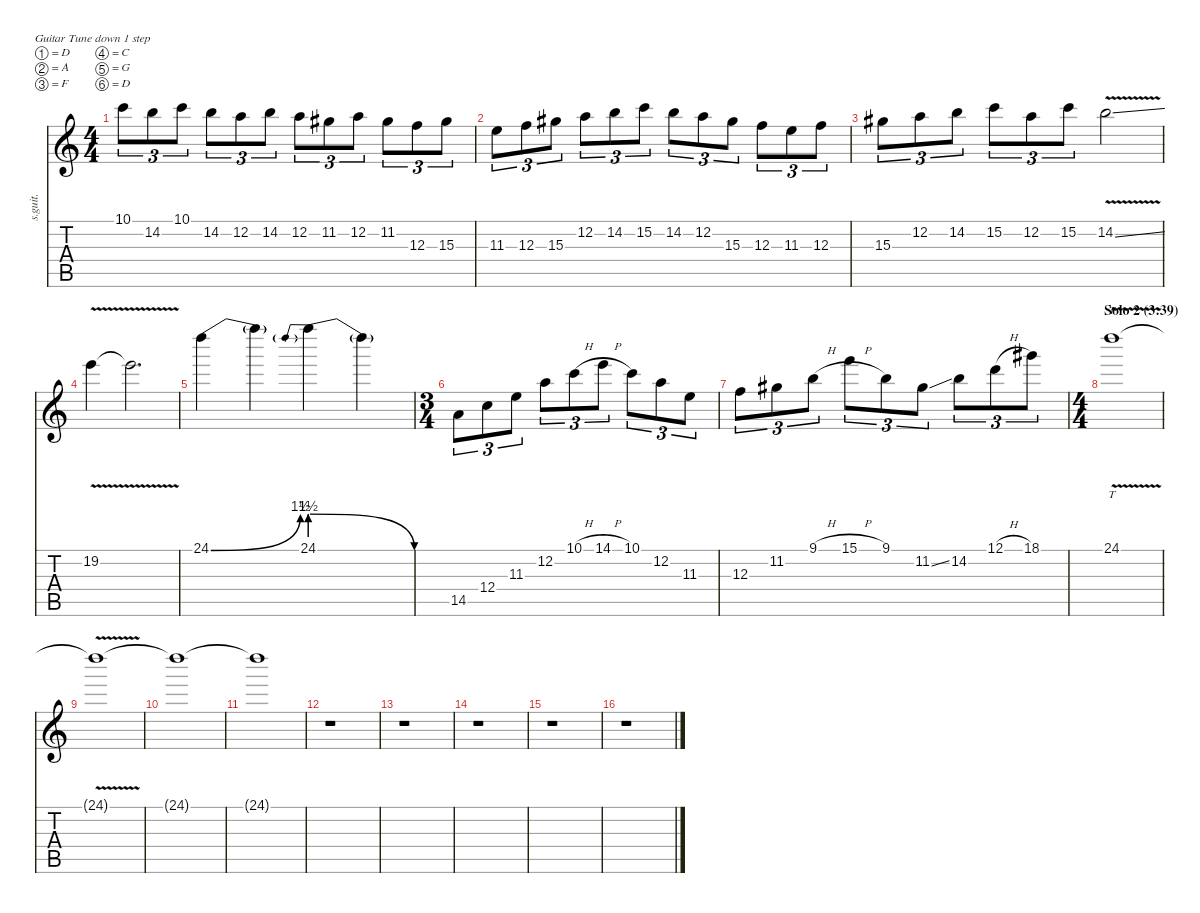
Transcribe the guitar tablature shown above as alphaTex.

\defaultSystemsLayout 4
\hideDynamics
\bracketExtendMode nobrackets
\track ("Guitar III (solo)" "s.guit.") {instrument distortionguitar}
\staff {score tabs}
\tuning (D4 A3 F3 C3 G2 D2)
\ts (4 4)
\tempo (240 hide)
\clef g2
\ks c
10.1.8{tu (3 2) lyrics (0 "") lyrics (1 "") lyrics (2 "") lyrics (3 "") lyrics (4 "") dy f} 14.2.8{tu (3 2) lyrics (0 "") lyrics (1 "") lyrics (2 "") lyrics (3 "") lyrics (4 "")} 10.1.8{tu (3 2) lyrics (0 "") lyrics (1 "") lyrics (2 "") lyrics (3 "") lyrics (4 "")} 14.2.8{tu (3 2) lyrics (0 "") lyrics (1 "") lyrics (2 "") lyrics (3 "") lyrics (4 "")} 12.2.8{tu (3 2) lyrics (0 "") lyrics (1 "") lyrics (2 "") lyrics (3 "") lyrics (4 "")} 14.2.8{tu (3 2) lyrics (0 "") lyrics (1 "") lyrics (2 "") lyrics (3 "") lyrics (4 "")} 12.2.8{tu (3 2) lyrics (0 "") lyrics (1 "") lyrics (2 "") lyrics (3 "") lyrics (4 "")} 11.2{acc #}.8{tu (3 2) lyrics (0 "") lyrics (1 "") lyrics (2 "") lyrics (3 "") lyrics (4 "")} 12.2.8{tu (3 2) lyrics (0 "") lyrics (1 "") lyrics (2 "") lyrics (3 "") lyrics (4 "")} 11.2{acc #}.8{tu (3 2) lyrics (0 "") lyrics (1 "") lyrics (2 "") lyrics (3 "") lyrics (4 "")} 12.3.8{tu (3 2) lyrics (0 "") lyrics (1 "") lyrics (2 "") lyrics (3 "") lyrics (4 "")} 15.3{acc #}.8{tu (3 2) lyrics (0 "") lyrics (1 "") lyrics (2 "") lyrics (3 "") lyrics (4 "")} |
11.3.8{tu (3 2) lyrics (0 "") lyrics (1 "") lyrics (2 "") lyrics (3 "") lyrics (4 "")} 12.3.8{tu (3 2) lyrics (0 "") lyrics (1 "") lyrics (2 "") lyrics (3 "") lyrics (4 "")} 15.3{acc #}.8{tu (3 2) lyrics (0 "") lyrics (1 "") lyrics (2 "") lyrics (3 "") lyrics (4 "")} 12.2.8{tu (3 2) lyrics (0 "") lyrics (1 "") lyrics (2 "") lyrics (3 "") lyrics (4 "")} 14.2.8{tu (3 2) lyrics (0 "") lyrics (1 "") lyrics (2 "") lyrics (3 "") lyrics (4 "")} 15.2.8{tu (3 2) lyrics (0 "") lyrics (1 "") lyrics (2 "") lyrics (3 "") lyrics (4 "")} 14.2.8{tu (3 2) lyrics (0 "") lyrics (1 "") lyrics (2 "") lyrics (3 "") lyrics (4 "")} 12.2.8{tu (3 2) lyrics (0 "") lyrics (1 "") lyrics (2 "") lyrics (3 "") lyrics (4 "")} 15.3{acc #}.8{tu (3 2) lyrics (0 "") lyrics (1 "") lyrics (2 "") lyrics (3 "") lyrics (4 "")} 12.3.8{tu (3 2) lyrics (0 "") lyrics (1 "") lyrics (2 "") lyrics (3 "") lyrics (4 "")} 11.3.8{tu (3 2) lyrics (0 "") lyrics (1 "") lyrics (2 "") lyrics (3 "") lyrics (4 "")} 12.3.8{tu (3 2) lyrics (0 "") lyrics (1 "") lyrics (2 "") lyrics (3 "") lyrics (4 "")} |
15.3{acc #}.8{tu (3 2) lyrics (0 "") lyrics (1 "") lyrics (2 "") lyrics (3 "") lyrics (4 "")} 12.2.8{tu (3 2) lyrics (0 "") lyrics (1 "") lyrics (2 "") lyrics (3 "") lyrics (4 "")} 14.2.8{tu (3 2) lyrics (0 "") lyrics (1 "") lyrics (2 "") lyrics (3 "") lyrics (4 "")} 15.2.8{tu (3 2) lyrics (0 "") lyrics (1 "") lyrics (2 "") lyrics (3 "") lyrics (4 "")} 12.2.8{tu (3 2) lyrics (0 "") lyrics (1 "") lyrics (2 "") lyrics (3 "") lyrics (4 "")} 15.2.8{tu (3 2) lyrics (0 "") lyrics (1 "") lyrics (2 "") lyrics (3 "") lyrics (4 "")} 14.2{v ss}.2{lyrics (0 "") lyrics (1 "") lyrics (2 "") lyrics (3 "") lyrics (4 "")} |
19.2{v}.4{lyrics (0 "") lyrics (1 "") lyrics (2 "") lyrics (3 "") lyrics (4 "")} 19.2{t}.2{d lyrics (0 "") lyrics (1 "") lyrics (2 "") lyrics (3 "") lyrics (4 "")} |
24.1{be (bend 0 0 30 6)}.4{lyrics (0 "") lyrics (1 "") lyrics (2 "") lyrics (3 "") lyrics (4 "")} 24.1{t}.4{lyrics (0 "") lyrics (1 "") lyrics (2 "") lyrics (3 "") lyrics (4 "")} 24.1{be (prebendrelease 0 6 40.199999999999996 0)}.4{lyrics (0 "") lyrics (1 "") lyrics (2 "") lyrics (3 "") lyrics (4 "")} 24.1{t}.4{lyrics (0 "") lyrics (1 "") lyrics (2 "") lyrics (3 "") lyrics (4 "")} |
\ts (3 4)
\beaming (8 2 2 2 2)
14.5.8{tu (3 2) lyrics (0 "") lyrics (1 "") lyrics (2 "") lyrics (3 "") lyrics (4 "")} 12.4.8{tu (3 2) lyrics (0 "") lyrics (1 "") lyrics (2 "") lyrics (3 "") lyrics (4 "")} 11.3.8{tu (3 2) lyrics (0 "") lyrics (1 "") lyrics (2 "") lyrics (3 "") lyrics (4 "")} 12.2.8{tu (3 2) lyrics (0 "") lyrics (1 "") lyrics (2 "") lyrics (3 "") lyrics (4 "")} 10.1{h}.8{tu (3 2) lyrics (0 "") lyrics (1 "") lyrics (2 "") lyrics (3 "") lyrics (4 "")} 14.1{h}.8{tu (3 2) lyrics (0 "") lyrics (1 "") lyrics (2 "") lyrics (3 "") lyrics (4 "")} 10.1.8{tu (3 2) lyrics (0 "") lyrics (1 "") lyrics (2 "") lyrics (3 "") lyrics (4 "")} 12.2.8{tu (3 2) lyrics (0 "") lyrics (1 "") lyrics (2 "") lyrics (3 "") lyrics (4 "")} 11.3.8{tu (3 2) lyrics (0 "") lyrics (1 "") lyrics (2 "") lyrics (3 "") lyrics (4 "")} |
12.3.8{tu (3 2) lyrics (0 "") lyrics (1 "") lyrics (2 "") lyrics (3 "") lyrics (4 "")} 11.2{acc #}.8{tu (3 2) lyrics (0 "") lyrics (1 "") lyrics (2 "") lyrics (3 "") lyrics (4 "")} 9.1{h}.8{tu (3 2) lyrics (0 "") lyrics (1 "") lyrics (2 "") lyrics (3 "") lyrics (4 "")} 15.1{h}.8{tu (3 2) lyrics (0 "") lyrics (1 "") lyrics (2 "") lyrics (3 "") lyrics (4 "")} 9.1.8{tu (3 2) lyrics (0 "") lyrics (1 "") lyrics (2 "") lyrics (3 "") lyrics (4 "")} 11.2{ss acc #}.8{tu (3 2) lyrics (0 "") lyrics (1 "") lyrics (2 "") lyrics (3 "") lyrics (4 "")} 14.2.8{tu (3 2) lyrics (0 "") lyrics (1 "") lyrics (2 "") lyrics (3 "") lyrics (4 "")} 12.1{h}.8{tu (3 2) lyrics (0 "") lyrics (1 "") lyrics (2 "") lyrics (3 "") lyrics (4 "")} 18.1{acc #}.8{tu (3 2) lyrics (0 "") lyrics (1 "") lyrics (2 "") lyrics (3 "") lyrics (4 "")} |
\ts (4 4)
\beaming (8 2 2 2 2)
\section ("" "Solo 2 (3:39)")
24.1{v}.1{tt lyrics (0 "") lyrics (1 "") lyrics (2 "") lyrics (3 "") lyrics (4 "")} |
24.1{t}.1{lyrics (0 "") lyrics (1 "") lyrics (2 "") lyrics (3 "") lyrics (4 "")} |
24.1{t}.1{lyrics (0 "") lyrics (1 "") lyrics (2 "") lyrics (3 "") lyrics (4 "")} |
24.1{t}.1{lyrics (0 "") lyrics (1 "") lyrics (2 "") lyrics (3 "") lyrics (4 "")} |
r.1 |
r.1 |
r.1 |
r.1 |
r.1
